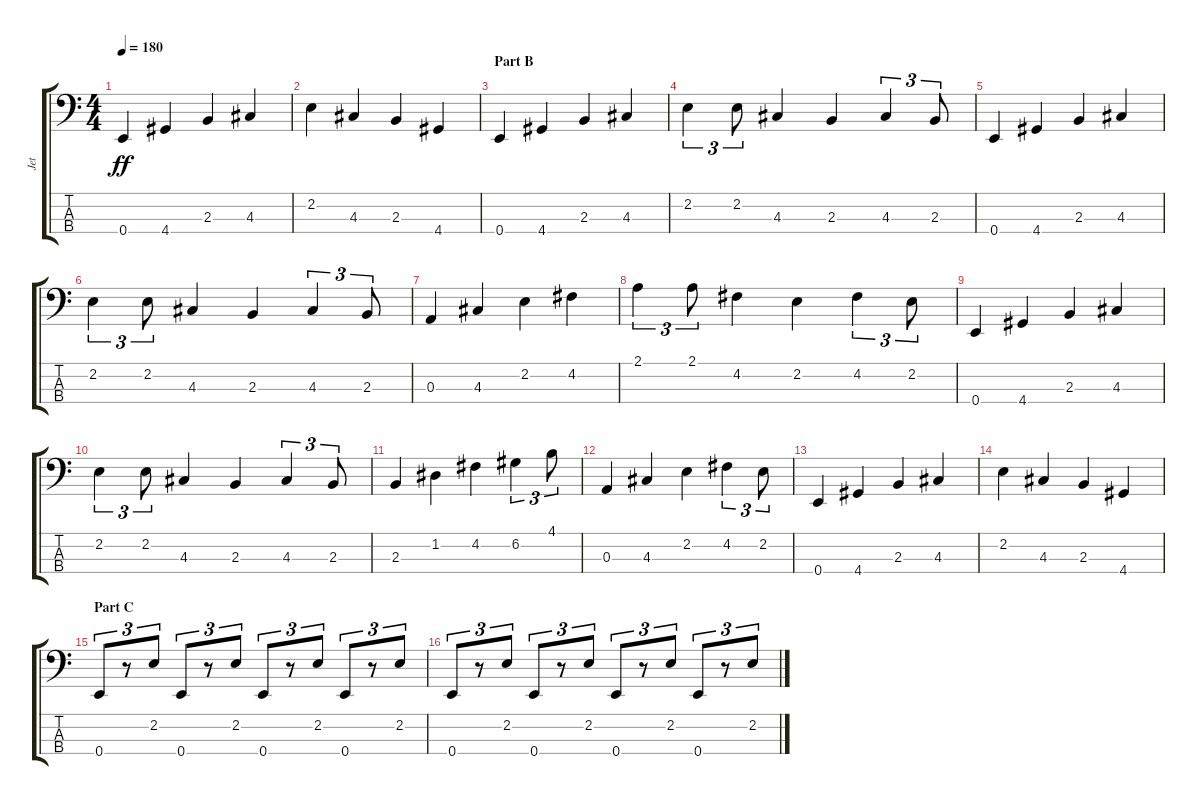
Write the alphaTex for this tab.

\track ("Jet" "Jet") {instrument acousticbass}
\staff {score tabs}
\tuning (G2 D2 A1 E1) {hide}
\ts (4 4)
\tempo 180
\clef f4
\ks c
0.4.4{dy ff} 4.4.4 2.3.4 4.3.4 |
2.2.4 4.3.4 2.3.4 4.4.4 |
\section ("" "Part B")
0.4.4 4.4.4 2.3.4 4.3.4 |
2.2.4{tu (3 2)} 2.2.8{tu (3 2)} 4.3.4 2.3.4 4.3.4{tu (3 2)} 2.3.8{tu (3 2)} |
0.4.4 4.4.4 2.3.4 4.3.4 |
2.2.4{tu (3 2)} 2.2.8{tu (3 2)} 4.3.4 2.3.4 4.3.4{tu (3 2)} 2.3.8{tu (3 2)} |
0.3.4 4.3.4 2.2.4 4.2.4 |
2.1.4{tu (3 2)} 2.1.8{tu (3 2)} 4.2.4 2.2.4 4.2.4{tu (3 2)} 2.2.8{tu (3 2)} |
0.4.4 4.4.4 2.3.4 4.3.4 |
2.2.4{tu (3 2)} 2.2.8{tu (3 2)} 4.3.4 2.3.4 4.3.4{tu (3 2)} 2.3.8{tu (3 2)} |
2.3.4 1.2.4 4.2.4 6.2.4{tu (3 2)} 4.1.8{tu (3 2)} |
0.3.4 4.3.4 2.2.4 4.2.4{tu (3 2)} 2.2.8{tu (3 2)} |
0.4.4 4.4.4 2.3.4 4.3.4 |
2.2.4 4.3.4 2.3.4 4.4.4 |
\section ("" "Part C")
0.4.8{tu (3 2)} r.8{tu (3 2)} 2.2.8{tu (3 2)} 0.4.8{tu (3 2)} r.8{tu (3 2)} 2.2.8{tu (3 2)} 0.4.8{tu (3 2)} r.8{tu (3 2)} 2.2.8{tu (3 2)} 0.4.8{tu (3 2)} r.8{tu (3 2)} 2.2.8{tu (3 2)} |
0.4.8{tu (3 2)} r.8{tu (3 2)} 2.2.8{tu (3 2)} 0.4.8{tu (3 2)} r.8{tu (3 2)} 2.2.8{tu (3 2)} 0.4.8{tu (3 2)} r.8{tu (3 2)} 2.2.8{tu (3 2)} 0.4.8{tu (3 2)} r.8{tu (3 2)} 2.2.8{tu (3 2)}
